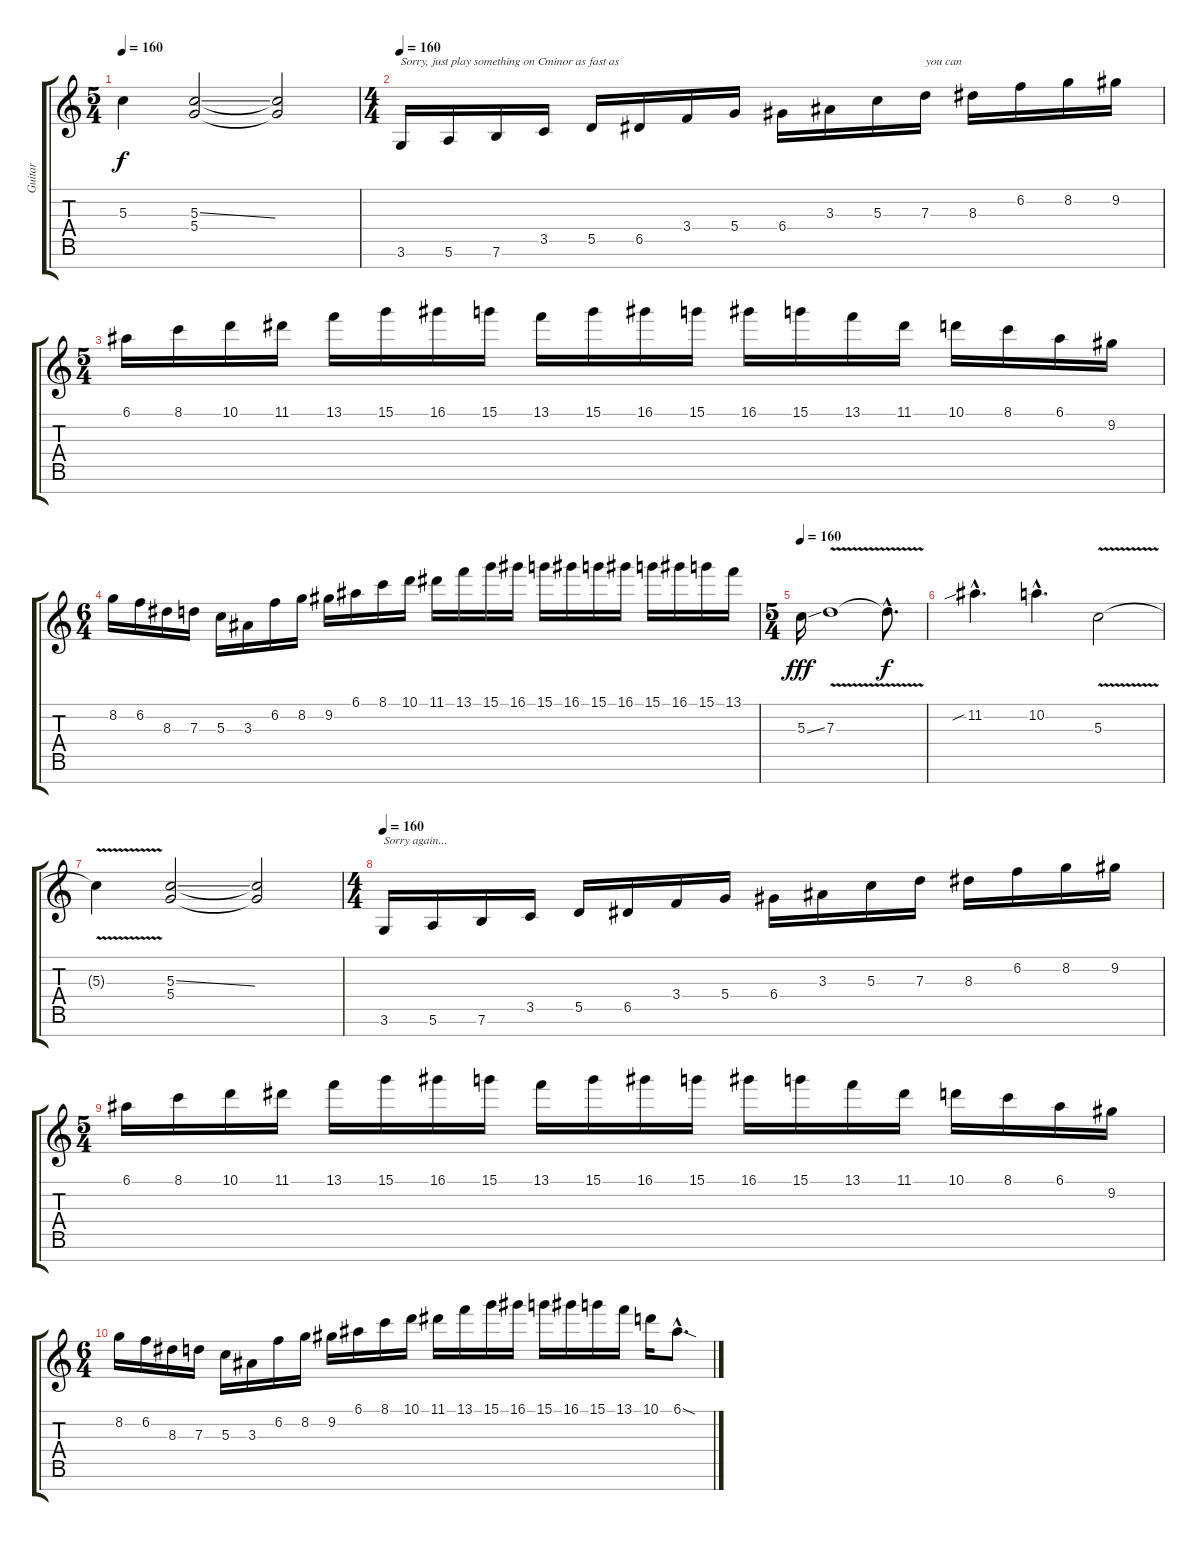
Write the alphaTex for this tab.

\track ("Guitar" "Guitar") {instrument distortionguitar}
\staff {score tabs}
\tuning (E4 B3 G3 D3 A2 E2 B1) {hide}
\ts (5 4)
\tempo 160
\clef g2
\ks c
5.3{t}.4{dy f} (5.3{ss} 5.4).2 (5.3{t} 5.4{t}).2 |
\ts (4 4)
\tempo 160
3.6.16{txt "Sorry, just play something on Cminor as fast as"} 5.6.16 7.6.16 3.5.16 5.5.16 6.5.16 3.4.16 5.4.16 6.4.16 3.3.16 5.3.16 7.3.16{txt "you can"} 8.3.16 6.2.16 8.2.16 9.2.16 |
\ts (5 4)
6.1.16 8.1.16 10.1.16 11.1.16 13.1.16 15.1.16 16.1.16 15.1.16 13.1.16 15.1.16 16.1.16 15.1.16 16.1.16 15.1.16 13.1.16 11.1.16 10.1.16 8.1.16 6.1.16 9.2.16 |
\ts (6 4)
8.2.16 6.2.16 8.3.16 7.3.16 5.3.16 3.3.16 6.2.16 8.2.16 9.2.16 6.1.16 8.1.16 10.1.16 11.1.16 13.1.16 15.1.16 16.1.16 15.1.16 16.1.16 15.1.16 16.1.16 15.1.16 16.1.16 15.1.16 13.1.16 |
\ts (5 4)
\tempo 160
5.3{ss}.16{dy fff volume 15} 7.3{v}.1 7.3{hac t}.8{d dy f} |
11.2{sib hac}.4{d} 10.2{hac}.4{d} 5.3{v}.2 |
5.3{t}.4 (5.3{ss} 5.4).2 (5.3{t} 5.4{t}).2 |
\ts (4 4)
\tempo 160
3.6.16{txt "Sorry again..."} 5.6.16 7.6.16 3.5.16 5.5.16 6.5.16 3.4.16 5.4.16 6.4.16 3.3.16 5.3.16 7.3.16 8.3.16 6.2.16 8.2.16 9.2.16 |
\ts (5 4)
6.1.16 8.1.16 10.1.16 11.1.16 13.1.16 15.1.16 16.1.16 15.1.16 13.1.16 15.1.16 16.1.16 15.1.16 16.1.16 15.1.16 13.1.16 11.1.16 10.1.16 8.1.16 6.1.16 9.2.16 |
\ts (6 4)
8.2.16 6.2.16 8.3.16 7.3.16 5.3.16 3.3.16 6.2.16 8.2.16 9.2.16 6.1.16 8.1.16 10.1.16 11.1.16 13.1.16 15.1.16 16.1.16 15.1.16 16.1.16 15.1.16 13.1.16 10.1.16 6.1{sod hac}.8{d}
